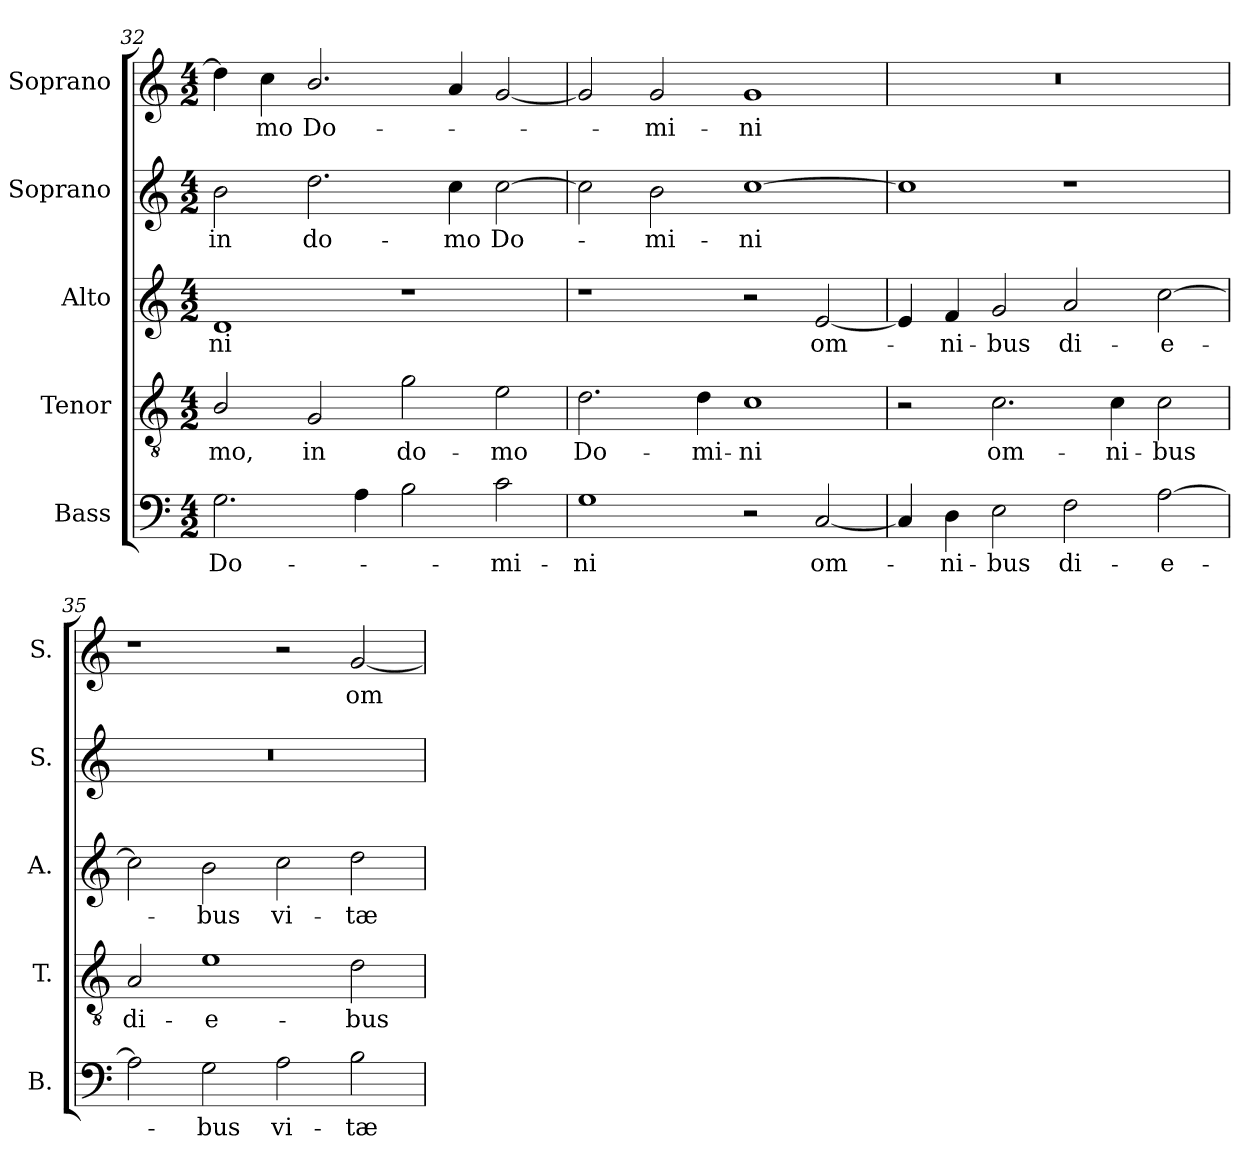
**kern	**text	**kern	**text	**kern	**text	**kern	**text	**kern	**text
*part5	*part5	*part4	*part4	*part3	*part3	*part2	*part2	*part1	*part1
*staff5	*staff5	*staff4	*staff4	*staff3	*staff3	*staff2	*staff2	*staff1	*staff1
*I"Bass	*	*I"Tenor	*	*I"Alto	*	*I"Soprano	*	*I"Soprano	*
*I'B.	*	*I'T.	*	*I'A.	*	*I'S.	*	*I'S.	*
*clefF4	*	*clefGv2	*	*clefG2	*	*clefG2	*	*clefG2	*
*	*	*ITrd7c12	*	*	*	*	*	*	*
*k[]	*	*k[]	*	*k[]	*	*k[]	*	*k[]	*
*C:	*	*C:	*	*C:	*	*C:	*	*C:	*
*M4/2	*	*M4/2	*	*M4/2	*	*M4/2	*	*M4/2	*
=32	=32	=32	=32	=32	=32	=32	=32	=32	=32
!	!LO:LY:b:color=#000000	!	!	!	!	!	!	!	!
!	!	!	!LO:LY:b:color=#000000	!	!	!	!	!	!
!	!	!	!	!	!LO:LY:b:color=#000000	!	!	!	!
!	!	!	!	!	!	!	!LO:LY:b:color=#000000	!	!
2.Gi\	Do-	2BBi/	-mo,	1di	-ni	2bi\	in	4ddi\]	.
!	!	!	!	!	!	!	!	!	!LO:LY:b:color=#000000
.	.	.	.	.	.	.	.	4cci\	-mo
!	!	!	!LO:LY:b:color=#000000	!	!	!	!	!	!
!	!	!	!	!	!	!	!LO:LY:b:color=#000000	!	!
!	!	!	!	!	!	!	!	!	!LO:LY:b:color=#000000
.	.	2GGi/	in	.	.	2.ddi\	do-	2.bi/	Do-
4Ai\	.	.	.	.	.	.	.	.	.
!	!	!	!LO:LY:b:color=#000000	!	!	!	!	!	!
2Bi\	.	2Gi\	do-	1r	.	.	.	.	.
!	!	!	!	!	!	!	!LO:LY:b:color=#000000	!	!
.	.	.	.	.	.	4cci\	-mo	4ai/	.
!	!LO:LY:b:color=#000000	!	!	!	!	!	!	!	!
!	!	!	!LO:LY:b:color=#000000	!	!	!	!	!	!
!	!	!	!	!	!	!	!LO:LY:b:color=#000000	!	!
2ci\	-mi-	2Ei\	-mo	.	.	[2cci\	Do-	[2gi/	.
=33	=33	=33	=33	=33	=33	=33	=33	=33	=33
!	!LO:LY:b:color=#000000	!	!	!	!	!	!	!	!
!	!	!	!LO:LY:b:color=#000000	!	!	!	!	!	!
1Gi	-ni	2.Di\	Do-	1r	.	2cci\]	.	2gi/]	.
!	!	!	!	!	!	!	!LO:LY:b:color=#000000	!	!
!	!	!	!	!	!	!	!	!	!LO:LY:b:color=#000000
.	.	.	.	.	.	2bi\	-mi-	2gi/	-mi-
!	!	!	!LO:LY:b:color=#000000	!	!	!	!	!	!
.	.	4Di\	-mi-	.	.	.	.	.	.
!	!	!	!LO:LY:b:color=#000000	!	!	!	!	!	!
!	!	!	!	!	!	!	!LO:LY:b:color=#000000	!	!
!	!	!	!	!	!	!	!	!	!LO:LY:b:color=#000000
2r	.	1Ci	-ni	2r	.	[1cci	-ni	1gi	-ni
!	!LO:LY:b:color=#000000	!	!	!	!	!	!	!	!
!	!	!	!	!	!LO:LY:b:color=#000000	!	!	!	!
[2Ci/	om-	.	.	[2ei/	om-	.	.	.	.
!!LO:LB:g=z
=34	=34	=34	=34	=34	=34	=34	=34	=34	=34
!	!	!	!	!	!	!	!	!LO:N:vis=1	!
4Ci/]	.	2r	.	4ei/]	.	1cci]	.	0r	.
!	!LO:LY:b:color=#000000	!	!	!	!	!	!	!	!
!	!	!	!	!	!LO:LY:b:color=#000000	!	!	!	!
4Di\	-ni-	.	.	4fi/	-ni-	.	.	.	.
!	!LO:LY:b:color=#000000	!	!	!	!	!	!	!	!
!	!	!	!LO:LY:b:color=#000000	!	!	!	!	!	!
!	!	!	!	!	!LO:LY:b:color=#000000	!	!	!	!
2Ei\	-bus	2.Ci\	om-	2gi/	-bus	.	.	.	.
!	!LO:LY:b:color=#000000	!	!	!	!	!	!	!	!
!	!	!	!	!	!LO:LY:b:color=#000000	!	!	!	!
2Fi\	di-	.	.	2ai/	di-	1r	.	.	.
!	!	!	!LO:LY:b:color=#000000	!	!	!	!	!	!
.	.	4Ci\	-ni-	.	.	.	.	.	.
!	!LO:LY:b:color=#000000	!	!	!	!	!	!	!	!
!	!	!	!LO:LY:b:color=#000000	!	!	!	!	!	!
!	!	!	!	!	!LO:LY:b:color=#000000	!	!	!	!
[2Ai\	-e-	2Ci\	-bus	[2cci\	-e-	.	.	.	.
=35	=35	=35	=35	=35	=35	=35	=35	=35	=35
!	!	!	!LO:LY:b:color=#000000	!	!	!LO:N:vis=1	!	!	!
2Ai\]	.	2AAi/	di-	2cci\]	.	0r	.	1r	.
!	!LO:LY:b:color=#000000	!	!	!	!	!	!	!	!
!	!	!	!LO:LY:b:color=#000000	!	!	!	!	!	!
!	!	!	!	!	!LO:LY:b:color=#000000	!	!	!	!
2Gi\	-bus	1Ei	-e-	2bi\	-bus	.	.	.	.
!	!LO:LY:b:color=#000000	!	!	!	!	!	!	!	!
!	!	!	!	!	!LO:LY:b:color=#000000	!	!	!	!
2Ai\	vi-	.	.	2cci\	vi-	.	.	2r	.
!	!LO:LY:b:color=#000000	!	!	!	!	!	!	!	!
!	!	!	!LO:LY:b:color=#000000	!	!	!	!	!	!
!	!	!	!	!	!LO:LY:b:color=#000000	!	!	!	!
!	!	!	!	!	!	!	!	!	!LO:LY:b:color=#000000
2Bi\	-tæ	2Di\	-bus	2ddi\	-tæ	.	.	[2gi/	om-
=	=	=	=	=	=	=	=	=	=
*-	*-	*-	*-	*-	*-	*-	*-	*-	*-
